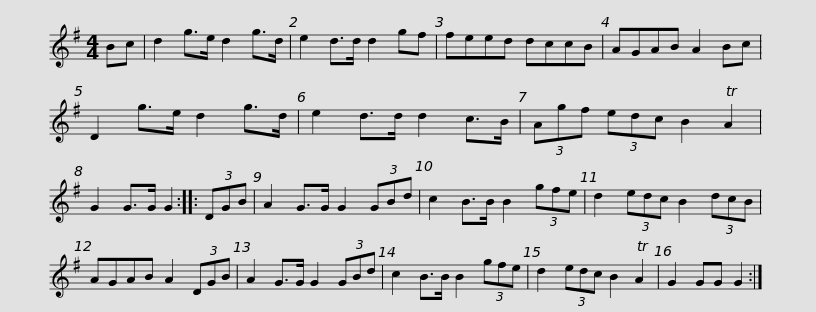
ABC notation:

X:1
L:1/8
M:4/4
I:linebreak $
K:G
V:1 treble
V:1
 Bc | d2 g>e d2 g>d | e2 d>d d2 gf | feed dccB | AGAB A2 Bc | %5
 D2 g>e d2 g>d | e2 d>d d2 c>B |$ (3Agf (3edc B2 TA2 | G2 G>G G2 :: (3DGB | %10
 A2 G>G G2 (3GBd | c2 B>B B2 (3gfe | d2 (3edc B2 (3dcB |$ AGAB A2 (3DGB | A2 G>G G2 (3GBd | %15
 c2 B>B B2 (3gfe | d2 (3edc B2 TA2 | G2 GG G2 :| %18
